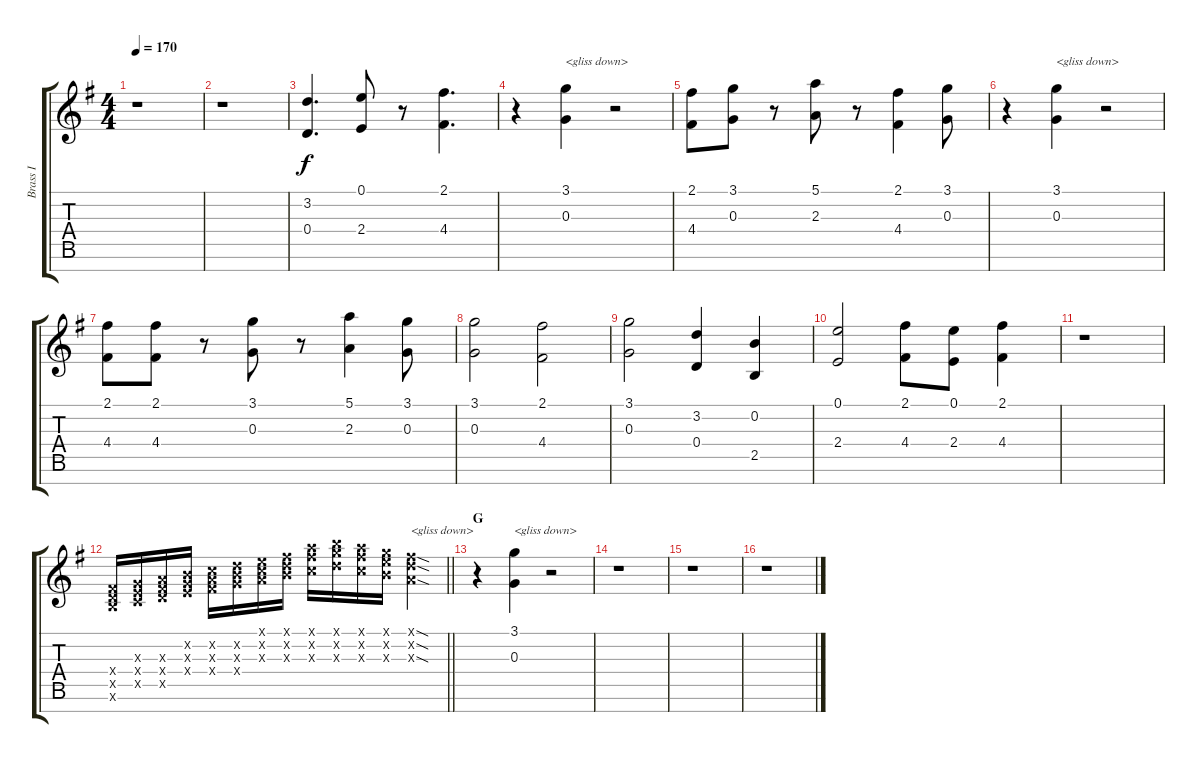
\track ("Brass I" "Brass I") {instrument brasssection}
\staff {score tabs}
\tuning (E5 B4 G4 D4 A3 E3 B2) {hide}
\ts (4 4)
\tempo 170
\clef g2
\ks g
r.1{dy f} |
r.1 |
(3.2 0.4).4{d} (0.1 2.4).8 r.8 (2.1 4.4).4{d} |
r.4 (3.1 0.3).4{txt "<gliss down>"} r.2 |
(2.1 4.4).8 (3.1 0.3).8 r.8 (5.1 2.3).8 r.8 (2.1 4.4).4 (3.1 0.3).8 |
r.4 (3.1 0.3).4{txt "<gliss down>"} r.2 |
(2.1 4.4).8 (2.1 4.4).8 r.8 (3.1 0.3).8 r.8 (5.1 2.3).4 (3.1 0.3).8 |
(3.1 0.3).2 (2.1 4.4).2 |
(3.1 0.3).2 (3.2 0.4).4 (0.2 2.5).4 |
(0.1 2.4).2 (2.1 4.4).8 (0.1 2.4).8 (2.1 4.4).4 |
r.1 |
\barLineRight lightlight
(4.4{x} 5.5{x} 7.6{x}).16 (0.3{x} 2.4{x} 3.5{x}).16 (2.3{x} 4.4{x} 5.5{x}).16 (0.2{x} 0.3{x} 2.4{x}).16 (1.2{x} 2.3{x} 4.4{x}).16 (3.2{x} 4.3{x} 5.4{x}).16 (0.1{x} 1.2{x} 2.3{x}).16 (2.1{x} 3.2{x} 4.3{x}).16 (5.1{x} 7.2{x} 5.3{x}).16 (7.1{x} 8.2{x} 7.3{x}).16 (5.1{x} 7.2{x} 5.3{x}).16 (3.1{x} 5.2{x} 4.3{x}).16 (2.1{sod x} 3.2{sod x} 2.3{sod x}).4{txt "<gliss down>"} |
\section ("" "G")
r.4 (3.1 0.3).4{txt "<gliss down>"} r.2 |
r.1 |
r.1 |
r.1
